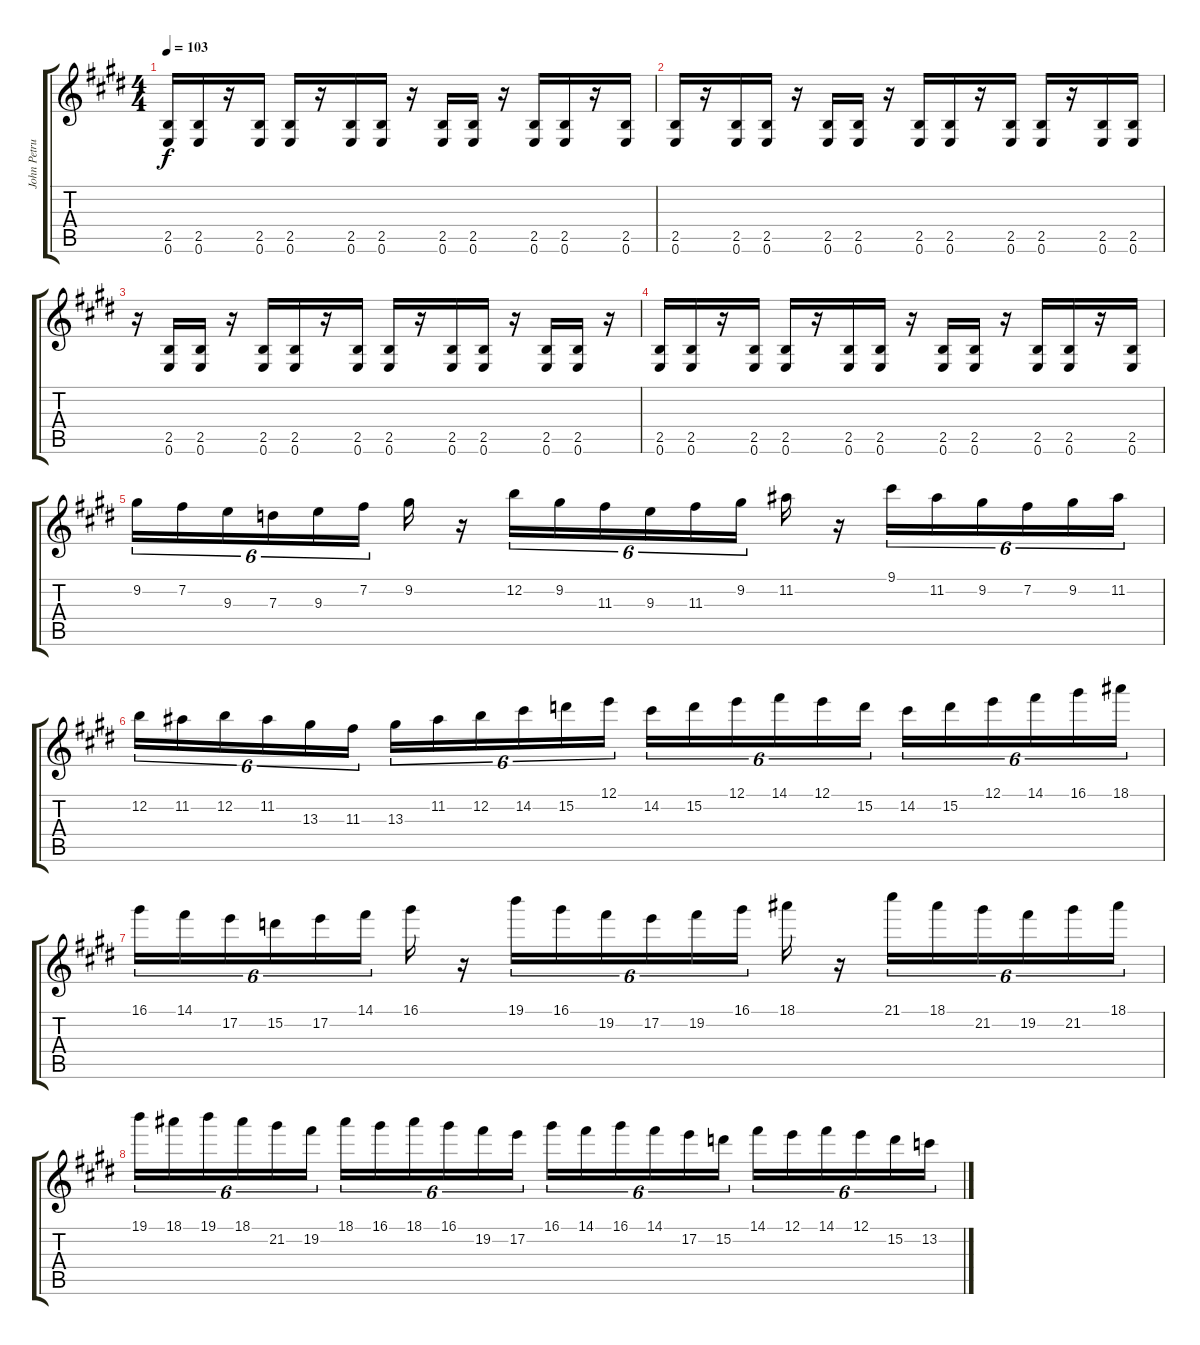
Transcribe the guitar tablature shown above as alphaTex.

\track ("John Petrucci" "John Petru") {instrument overdrivenguitar}
\staff {score tabs}
\tuning (E4 B3 G3 D3 A2 E2) {hide}
\ts (4 4)
\tempo 103
\clef g2
\ks e
(2.5 0.6).16{dy f balance 4} (2.5 0.6).16 r.16 (2.5 0.6).16 (2.5 0.6).16 r.16 (2.5 0.6).16 (2.5 0.6).16 r.16 (2.5 0.6).16 (2.5 0.6).16 r.16 (2.5 0.6).16 (2.5 0.6).16 r.16 (2.5 0.6).16 |
(2.5 0.6).16 r.16 (2.5 0.6).16 (2.5 0.6).16 r.16 (2.5 0.6).16 (2.5 0.6).16 r.16 (2.5 0.6).16 (2.5 0.6).16 r.16 (2.5 0.6).16 (2.5 0.6).16 r.16 (2.5 0.6).16 (2.5 0.6).16 |
r.16 (2.5 0.6).16 (2.5 0.6).16 r.16 (2.5 0.6).16 (2.5 0.6).16 r.16 (2.5 0.6).16 (2.5 0.6).16 r.16 (2.5 0.6).16 (2.5 0.6).16 r.16 (2.5 0.6).16 (2.5 0.6).16 r.16 |
(2.5 0.6).16 (2.5 0.6).16 r.16 (2.5 0.6).16 (2.5 0.6).16 r.16 (2.5 0.6).16 (2.5 0.6).16 r.16 (2.5 0.6).16 (2.5 0.6).16 r.16 (2.5 0.6).16 (2.5 0.6).16 r.16 (2.5 0.6).16 |
9.2.16{tu (6 4) volume 14 balance 3} 7.2.16{tu (6 4)} 9.3.16{tu (6 4)} 7.3.16{tu (6 4)} 9.3.16{tu (6 4)} 7.2.16{tu (6 4)} 9.2.16 r.16 12.2.16{tu (6 4)} 9.2.16{tu (6 4)} 11.3.16{tu (6 4)} 9.3.16{tu (6 4)} 11.3.16{tu (6 4)} 9.2.16{tu (6 4)} 11.2.16 r.16 9.1.16{tu (6 4)} 11.2.16{tu (6 4)} 9.2.16{tu (6 4)} 7.2.16{tu (6 4)} 9.2.16{tu (6 4)} 11.2.16{tu (6 4)} |
12.2.16{tu (6 4)} 11.2.16{tu (6 4)} 12.2.16{tu (6 4)} 11.2.16{tu (6 4)} 13.3.16{tu (6 4)} 11.3.16{tu (6 4)} 13.3.16{tu (6 4)} 11.2.16{tu (6 4)} 12.2.16{tu (6 4)} 14.2.16{tu (6 4)} 15.2.16{tu (6 4)} 12.1.16{tu (6 4)} 14.2.16{tu (6 4)} 15.2.16{tu (6 4)} 12.1.16{tu (6 4)} 14.1.16{tu (6 4)} 12.1.16{tu (6 4)} 15.2.16{tu (6 4)} 14.2.16{tu (6 4)} 15.2.16{tu (6 4)} 12.1.16{tu (6 4)} 14.1.16{tu (6 4)} 16.1.16{tu (6 4)} 18.1.16{tu (6 4)} |
16.1.16{tu (6 4)} 14.1.16{tu (6 4)} 17.2.16{tu (6 4)} 15.2.16{tu (6 4)} 17.2.16{tu (6 4)} 14.1.16{tu (6 4)} 16.1.16 r.16 19.1.16{tu (6 4)} 16.1.16{tu (6 4)} 19.2.16{tu (6 4)} 17.2.16{tu (6 4)} 19.2.16{tu (6 4)} 16.1.16{tu (6 4)} 18.1.16 r.16 21.1.16{tu (6 4)} 18.1.16{tu (6 4)} 21.2.16{tu (6 4)} 19.2.16{tu (6 4)} 21.2.16{tu (6 4)} 18.1.16{tu (6 4)} |
19.1.16{tu (6 4)} 18.1.16{tu (6 4)} 19.1.16{tu (6 4)} 18.1.16{tu (6 4)} 21.2.16{tu (6 4)} 19.2.16{tu (6 4)} 18.1.16{tu (6 4)} 16.1.16{tu (6 4)} 18.1.16{tu (6 4)} 16.1.16{tu (6 4)} 19.2.16{tu (6 4)} 17.2.16{tu (6 4)} 16.1.16{tu (6 4)} 14.1.16{tu (6 4)} 16.1.16{tu (6 4)} 14.1.16{tu (6 4)} 17.2.16{tu (6 4)} 15.2.16{tu (6 4)} 14.1.16{tu (6 4)} 12.1.16{tu (6 4)} 14.1.16{tu (6 4)} 12.1.16{tu (6 4)} 15.2.16{tu (6 4)} 13.2.16{tu (6 4)}
